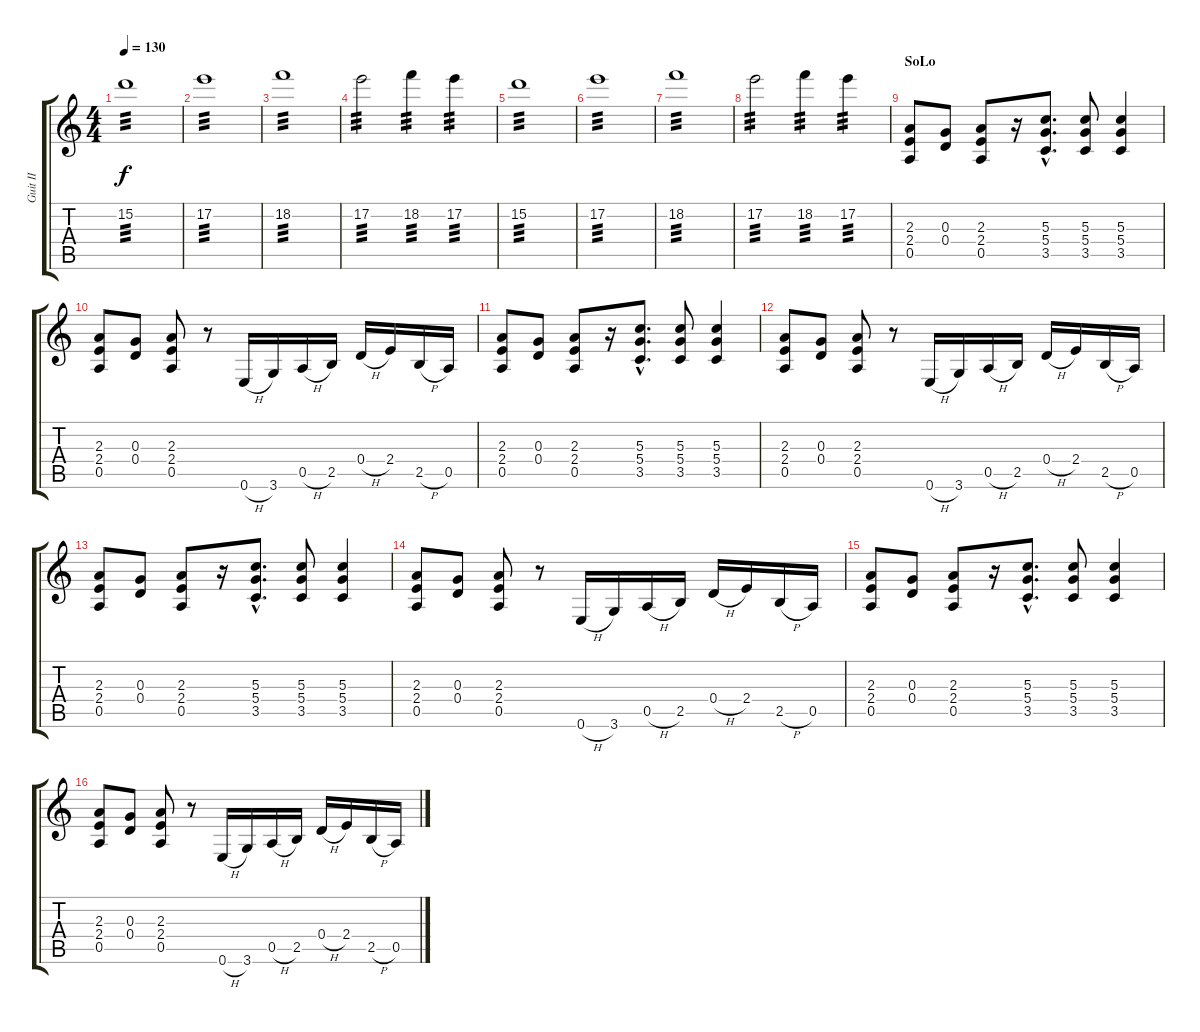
\track ("Guit II" "Guit II") {instrument overdrivenguitar}
\staff {score tabs}
\tuning (E4 B3 G3 D3 A2 E2) {hide}
\ts (4 4)
\tempo 130
\clef g2
\ks c
15.2.1{tp 3 dy f} |
17.2.1{tp 3} |
18.2.1{tp 3} |
17.2.2{tp 3} 18.2.4{tp 3} 17.2.4{tp 3} |
15.2.1{tp 3} |
17.2.1{tp 3} |
18.2.1{tp 3} |
17.2.2{tp 3} 18.2.4{tp 3} 17.2.4{tp 3} |
\section ("" "SoLo")
(2.3 2.4 0.5).8 (0.3 0.4).8 (2.3 2.4 0.5).8 r.16 (5.3{hac} 5.4{hac} 3.5{hac}).8{d} (5.3 5.4 3.5).8 (5.3 5.4 3.5).4 |
(2.3 2.4 0.5).8 (0.3 0.4).8 (2.3 2.4 0.5).8 r.8 0.6{h}.16 3.6.16 0.5{h}.16 2.5.16 0.4{h}.16 2.4.16 2.5{h}.16 0.5.16 |
(2.3 2.4 0.5).8 (0.3 0.4).8 (2.3 2.4 0.5).8 r.16 (5.3{hac} 5.4{hac} 3.5{hac}).8{d} (5.3 5.4 3.5).8 (5.3 5.4 3.5).4 |
(2.3 2.4 0.5).8 (0.3 0.4).8 (2.3 2.4 0.5).8 r.8 0.6{h}.16 3.6.16 0.5{h}.16 2.5.16 0.4{h}.16 2.4.16 2.5{h}.16 0.5.16 |
(2.3 2.4 0.5).8 (0.3 0.4).8 (2.3 2.4 0.5).8 r.16 (5.3{hac} 5.4{hac} 3.5{hac}).8{d} (5.3 5.4 3.5).8 (5.3 5.4 3.5).4 |
(2.3 2.4 0.5).8 (0.3 0.4).8 (2.3 2.4 0.5).8 r.8 0.6{h}.16 3.6.16 0.5{h}.16 2.5.16 0.4{h}.16 2.4.16 2.5{h}.16 0.5.16 |
(2.3 2.4 0.5).8 (0.3 0.4).8 (2.3 2.4 0.5).8 r.16 (5.3{hac} 5.4{hac} 3.5{hac}).8{d} (5.3 5.4 3.5).8 (5.3 5.4 3.5).4 |
(2.3 2.4 0.5).8 (0.3 0.4).8 (2.3 2.4 0.5).8 r.8 0.6{h}.16 3.6.16 0.5{h}.16 2.5.16 0.4{h}.16 2.4.16 2.5{h}.16 0.5.16
